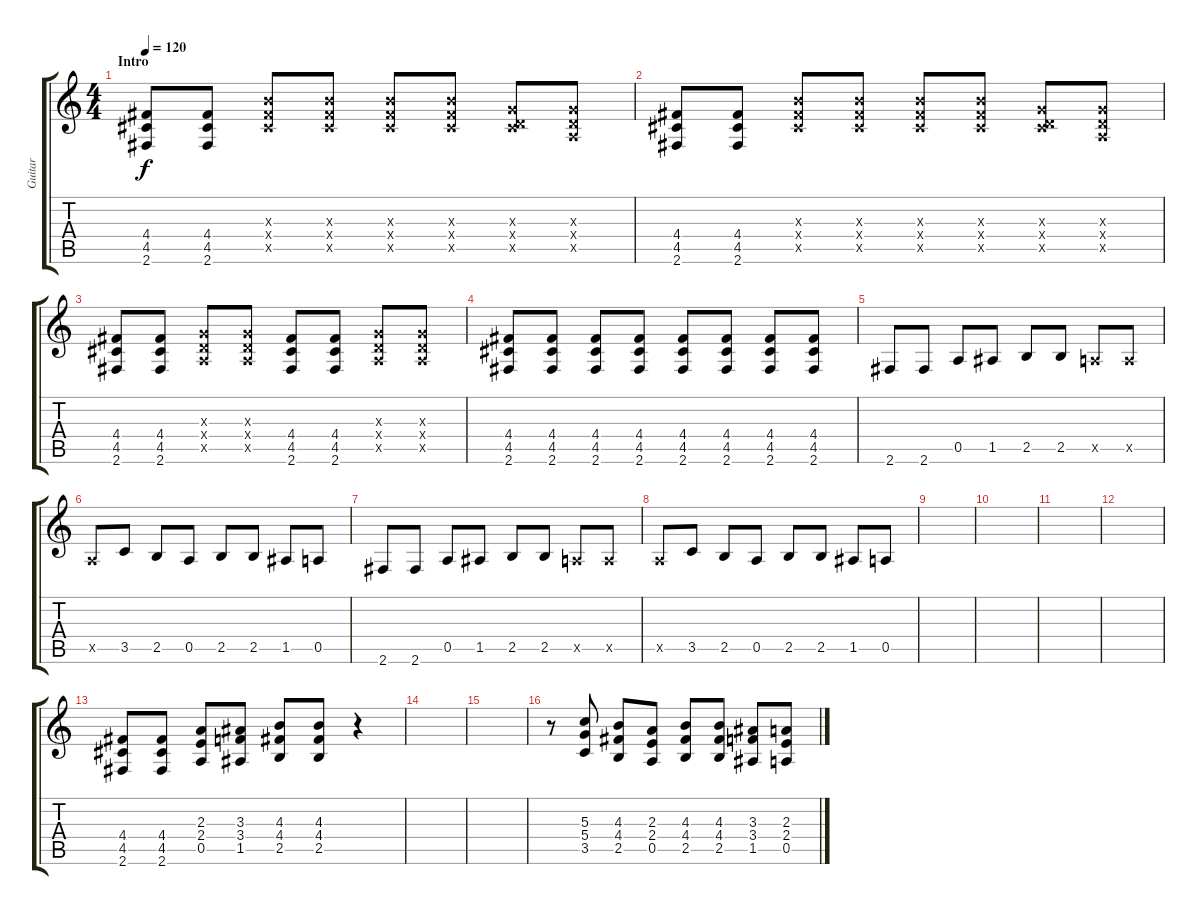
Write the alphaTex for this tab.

\track ("Guitar" "Guitar") {instrument overdrivenguitar}
\staff {score tabs}
\tuning (E4 B3 G3 D3 A2 E2) {hide}
\ts (4 4)
\section ("" "Intro")
\tempo 120
\clef g2
\ks c
(4.4 4.5 2.6).8{dy f instrument overdrivenguitar} (4.4 4.5 2.6).8 (4.3{x} 4.4{x} 4.5{x}).8 (4.3{x} 4.4{x} 4.5{x}).8 (4.3{x} 4.4{x} 4.5{x}).8 (4.3{x} 4.4{x} 4.5{x}).8 (0.3{x} 0.4{x} 4.5{x}).8 (0.3{x} 0.4{x} 0.5{x}).8 |
(4.4 4.5 2.6).8 (4.4 4.5 2.6).8 (4.3{x} 4.4{x} 4.5{x}).8 (4.3{x} 4.4{x} 4.5{x}).8 (4.3{x} 4.4{x} 4.5{x}).8 (4.3{x} 4.4{x} 4.5{x}).8 (0.3{x} 0.4{x} 4.5{x}).8 (0.3{x} 0.4{x} 0.5{x}).8 |
(4.4 4.5 2.6).8 (4.4 4.5 2.6).8 (0.3{x} 0.4{x} 0.5{x}).8 (0.3{x} 0.4{x} 0.5{x}).8 (4.4 4.5 2.6).8 (4.4 4.5 2.6).8 (0.3{x} 0.4{x} 0.5{x}).8 (0.3{x} 0.4{x} 0.5{x}).8 |
(4.4 4.5 2.6).8 (4.4 4.5 2.6).8 (4.4 4.5 2.6).8 (4.4 4.5 2.6).8 (4.4 4.5 2.6).8 (4.4 4.5 2.6).8 (4.4 4.5 2.6).8 (4.4 4.5 2.6).8 |
2.6.8 2.6.8 0.5.8 1.5.8 2.5.8 2.5.8 0.5{x}.8 0.5{x}.8 |
0.5{x}.8 3.5.8 2.5.8 0.5.8 2.5.8 2.5.8 1.5.8 0.5.8 |
2.6.8 2.6.8 0.5.8 1.5.8 2.5.8 2.5.8 0.5{x}.8 0.5{x}.8 |
0.5{x}.8 3.5.8 2.5.8 0.5.8 2.5.8 2.5.8 1.5.8 0.5.8 |
|
|
|
|
(4.4 4.5 2.6).8 (4.4 4.5 2.6).8 (2.3 2.4 0.5).8 (3.3 3.4 1.5).8 (4.3 4.4 2.5).8 (4.3 4.4 2.5).8 r.4 |
|
|
r.8 (5.3 5.4 3.5).8 (4.3 4.4 2.5).8 (2.3 2.4 0.5).8 (4.3 4.4 2.5).8 (4.3 4.4 2.5).8 (3.3 3.4 1.5).8 (2.3 2.4 0.5).8
